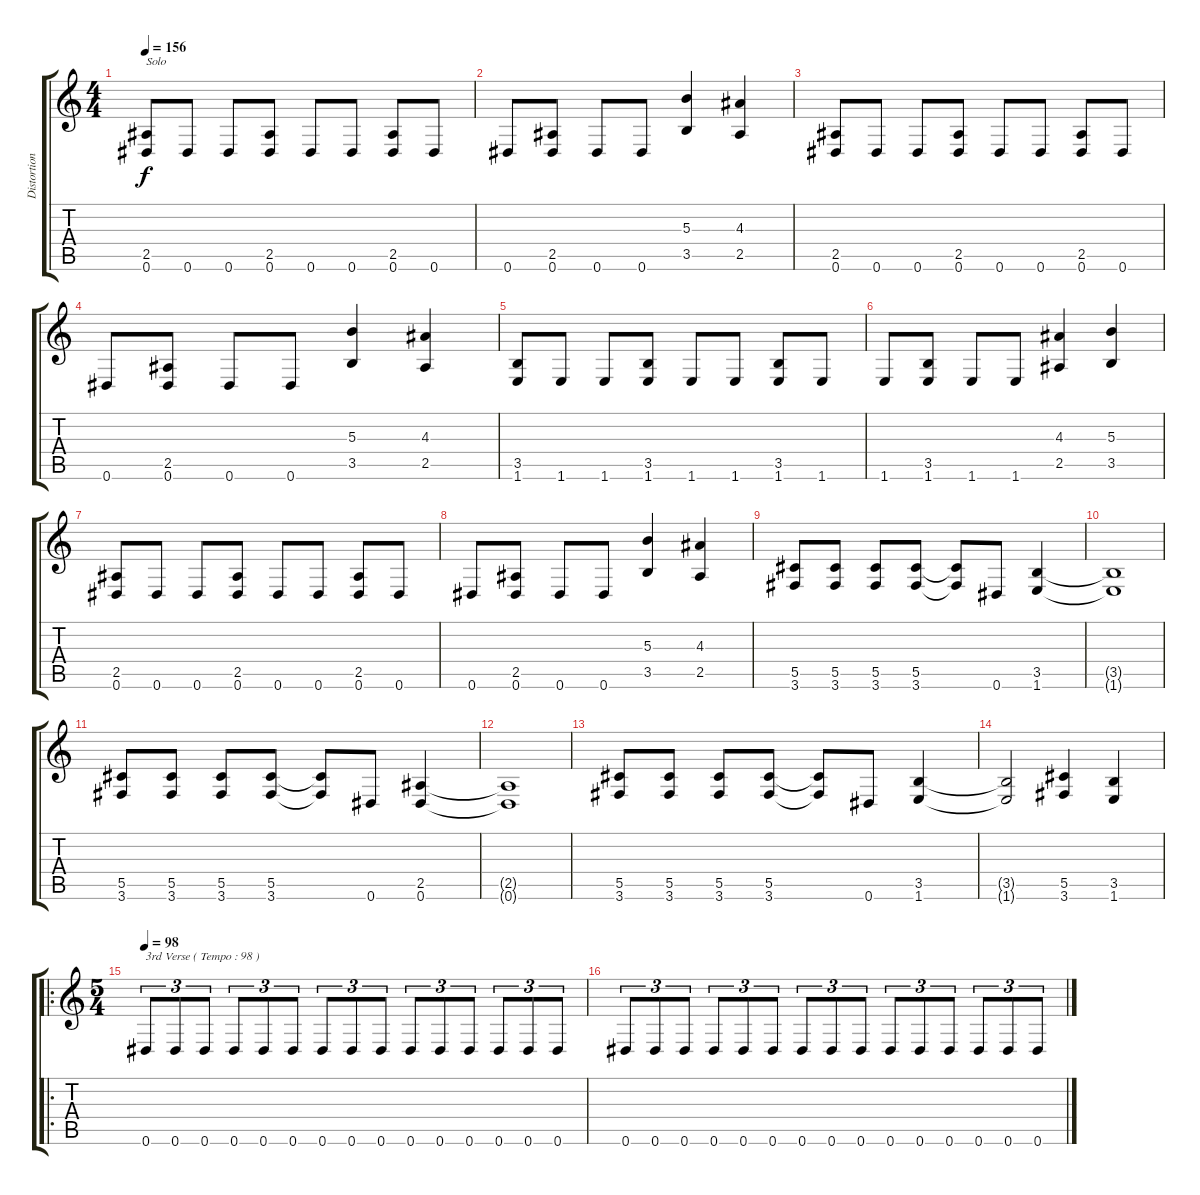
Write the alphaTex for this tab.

\track ("Distortion Guitar II" "Distortion") {instrument distortionguitar}
\staff {score tabs}
\tuning (Eb4 Bb3 Gb3 Db3 Ab2 Eb2) {hide}
\ts (4 4)
\tempo 156
\clef g2
\ks c
(2.5 0.6).8{txt "Solo" dy f} 0.6.8 0.6.8 (2.5 0.6).8 0.6.8 0.6.8 (2.5 0.6).8 0.6.8 |
0.6.8 (2.5 0.6).8 0.6.8 0.6.8 (5.3 3.5).4 (4.3 2.5).4 |
(2.5 0.6).8 0.6.8 0.6.8 (2.5 0.6).8 0.6.8 0.6.8 (2.5 0.6).8 0.6.8 |
0.6.8 (2.5 0.6).8 0.6.8 0.6.8 (5.3 3.5).4 (4.3 2.5).4 |
(3.5 1.6).8 1.6.8 1.6.8 (3.5 1.6).8 1.6.8 1.6.8 (3.5 1.6).8 1.6.8 |
1.6.8 (3.5 1.6).8 1.6.8 1.6.8 (4.3 2.5).4 (5.3 3.5).4 |
(2.5 0.6).8 0.6.8 0.6.8 (2.5 0.6).8 0.6.8 0.6.8 (2.5 0.6).8 0.6.8 |
0.6.8 (2.5 0.6).8 0.6.8 0.6.8 (5.3 3.5).4 (4.3 2.5).4 |
(5.5 3.6).8 (5.5 3.6).8 (5.5 3.6).8 (5.5 3.6).8 (5.5{t} 3.6{t}).8 0.6.8 (3.5 1.6).4 |
(3.5{t} 1.6{t}).1 |
(5.5 3.6).8 (5.5 3.6).8 (5.5 3.6).8 (5.5 3.6).8 (5.5{t} 3.6{t}).8 0.6.8 (2.5 0.6).4 |
(2.5{t} 0.6{t}).1 |
(5.5 3.6).8 (5.5 3.6).8 (5.5 3.6).8 (5.5 3.6).8 (5.5{t} 3.6{t}).8 0.6.8 (3.5 1.6).4 |
(3.5{t} 1.6{t}).2 (5.5 3.6).4 (3.5 1.6).4 |
\ro
\ts (5 4)
\tempo 98
0.6.8{tu (3 2) txt "3rd Verse ( Tempo : 98 )"} 0.6.8{tu (3 2)} 0.6.8{tu (3 2)} 0.6.8{tu (3 2)} 0.6.8{tu (3 2)} 0.6.8{tu (3 2)} 0.6.8{tu (3 2)} 0.6.8{tu (3 2)} 0.6.8{tu (3 2)} 0.6.8{tu (3 2)} 0.6.8{tu (3 2)} 0.6.8{tu (3 2)} 0.6.8{tu (3 2)} 0.6.8{tu (3 2)} 0.6.8{tu (3 2)} |
0.6.8{tu (3 2)} 0.6.8{tu (3 2)} 0.6.8{tu (3 2)} 0.6.8{tu (3 2)} 0.6.8{tu (3 2)} 0.6.8{tu (3 2)} 0.6.8{tu (3 2)} 0.6.8{tu (3 2)} 0.6.8{tu (3 2)} 0.6.8{tu (3 2)} 0.6.8{tu (3 2)} 0.6.8{tu (3 2)} 0.6.8{tu (3 2)} 0.6.8{tu (3 2)} 0.6.8{tu (3 2)}
